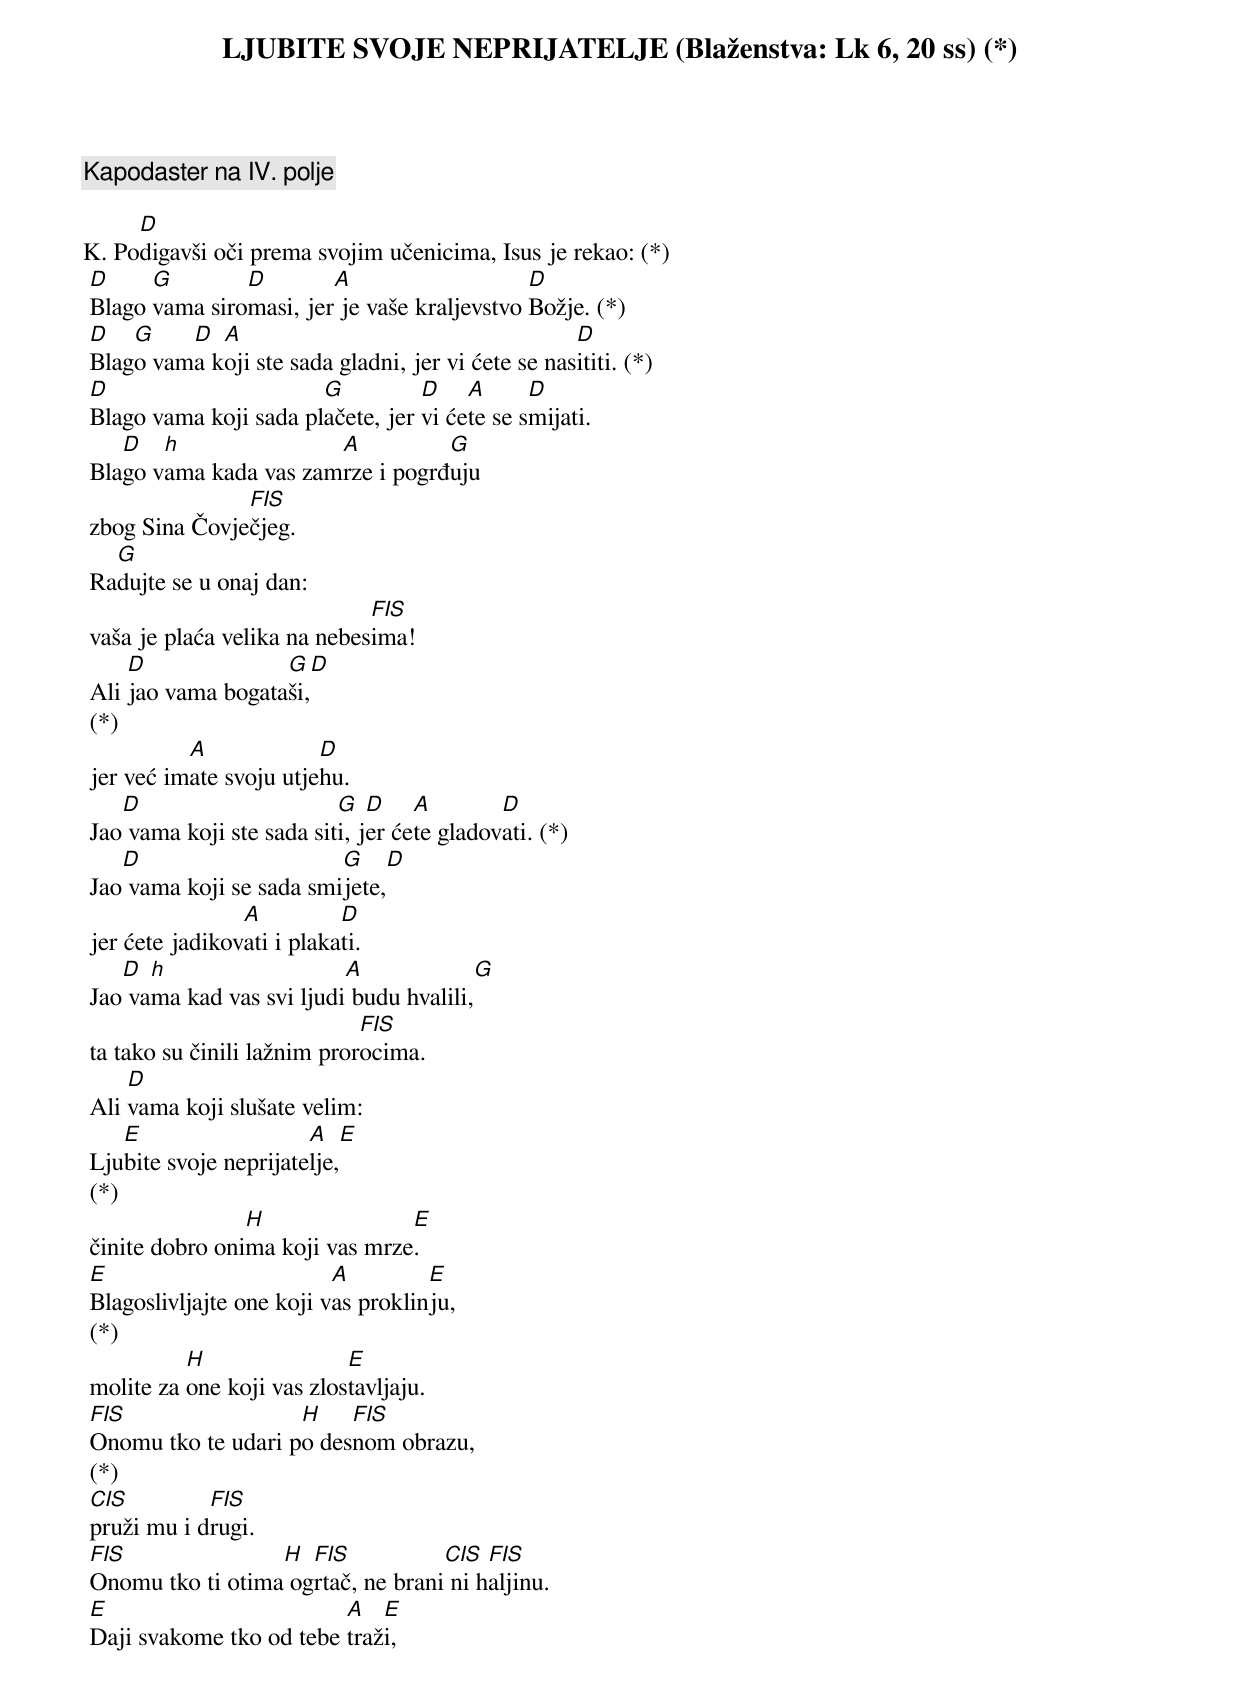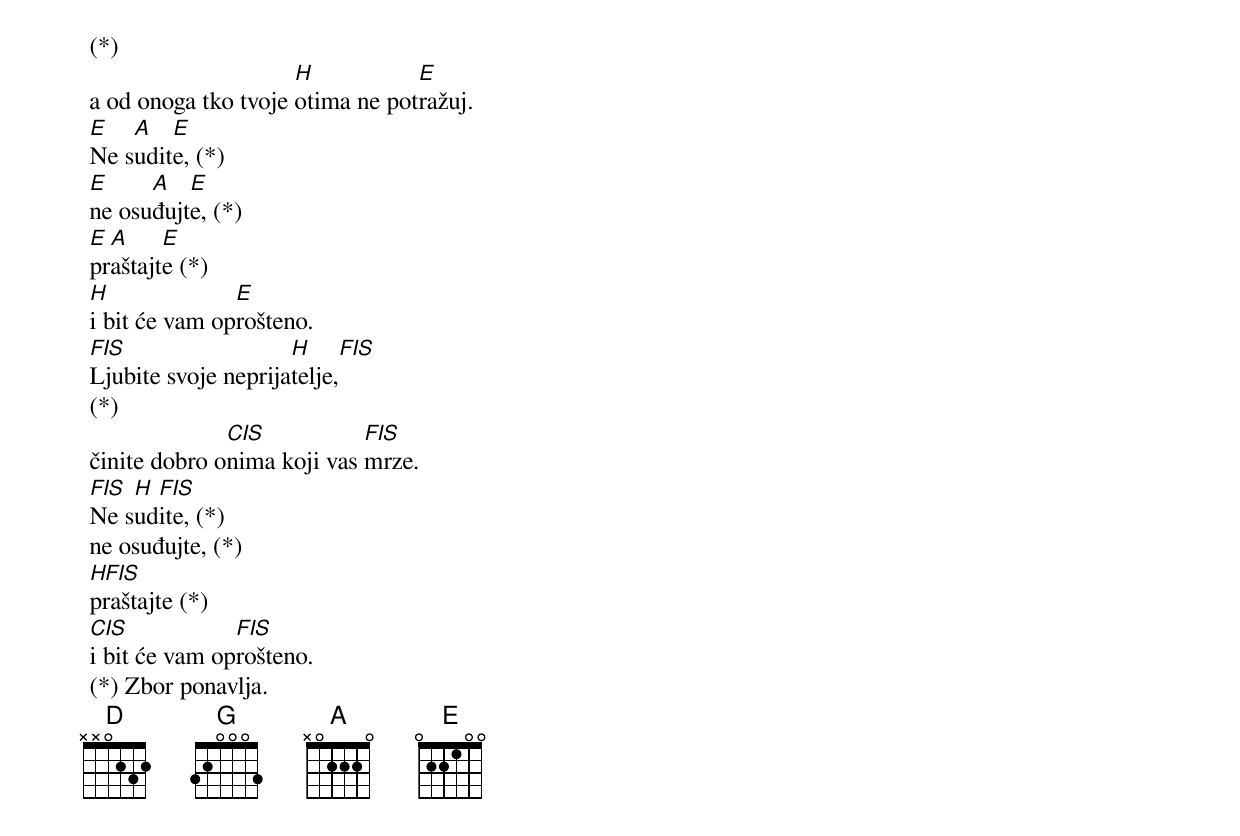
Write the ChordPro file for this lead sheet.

{title: LJUBITE SVOJE NEPRIJATELJE (Blaženstva: Lk 6, 20 ss) (*)}

{comment: Kapodaster na IV. polje}

K.	Po[D]digavši oči prema svojim učenicima, Isus je rekao: (*)
	[D]Blago [G]vama siro[D]masi, jer[A] je vaše kraljevstvo [D]Božje. (*)
	[D]Blag[G]o vam[D]a k[A]oji ste sada gladni, jer vi ćete se nas[D]ititi. (*)
	[D]Blago vama koji sada pl[G]ačete, jer [D]vi će[A]te se s[D]mijati.
	Bla[D]go v[h]ama kada vas zam[A]rze i pogrđ[G]uju
	zbog Sina Čovje[FIS]čjeg.
	Ra[G]dujte se u onaj dan:
	vaša je plaća velika na nebes[FIS]ima!
	Ali [D]jao vama bogata[G]ši,[D]
	(*)
	jer već im[A]ate svoju utje[D]hu.
	Jao[D] vama koji ste sada sit[G]i, j[D]er će[A]te gladov[D]ati. (*)
	Jao[D] vama koji se sada smi[G]jete,[D]
	jer ćete jadikov[A]ati i plaka[D]ti.
	Jao[D] va[h]ma kad vas svi ljudi[A] budu hvalili,[G]
	ta tako su činili lažnim pror[FIS]ocima.
	Ali [D]vama koji slušate velim:
	Lju[E]bite svoje neprijate[A]lje,[E]
	(*)
	činite dobro oni[H]ma koji vas mrze[E].
	[E]Blagoslivljajte one koji v[A]as proklin[E]ju,
	(*)
	molite za [H]one koji vas zlos[E]tavljaju.
	[FIS]Onomu tko te udari p[H]o des[FIS]nom obrazu,
	(*)
	[CIS]pruži mu i d[FIS]rugi.
	[FIS]Onomu tko ti otima[H] og[FIS]rtač, ne brani[CIS] ni h[FIS]aljinu.
	[E]Daji svakome tko od tebe [A]traž[E]i,
	(*)
	a od onoga tko tvoje [H]otima ne pot[E]ražuj.
	[E]Ne s[A]udit[E]e, (*)
	[E]ne osu[A]đujt[E]e, (*)
	[E]pr[A]aštajt[E]e (*)
	[H]i bit će vam op[E]rošteno.
	[FIS]Ljubite svoje neprija[H]telje,[FIS]
	(*)
	činite dobro o[CIS]nima koji vas [FIS]mrze.
	[FIS]Ne s[H]ud[FIS]ite, (*)
	ne osuđujte, (*)
	[HFIS]praštajte (*)
	[CIS]i bit će vam op[FIS]rošteno.
	(*) Zbor ponavlja.
